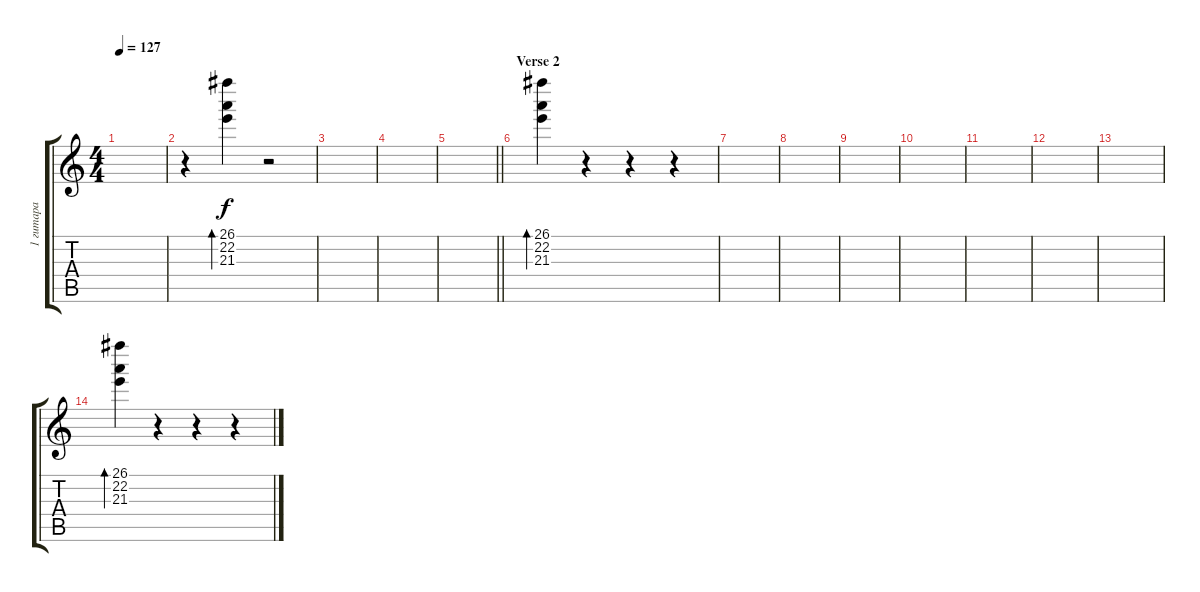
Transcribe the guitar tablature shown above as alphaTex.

\track ("1 гитара" "1 гитара") {instrument acousticguitarsteel}
\staff {score tabs}
\tuning (E4 B3 G3 D3 A2 E2) {hide}
\ts (4 4)
\tempo 127
\clef g2
\ks c
|
r.4 (26.1 22.2 21.3).4{bd 480} r.2 |
|
|
\barLineRight lightlight
|
\section ("" "Verse 2")
(26.1 22.2 21.3).4{bd 480} r.4 r.4 r.4 |
|
|
|
|
|
|
|
(26.1 22.2 21.3).4{bd 480} r.4 r.4 r.4
